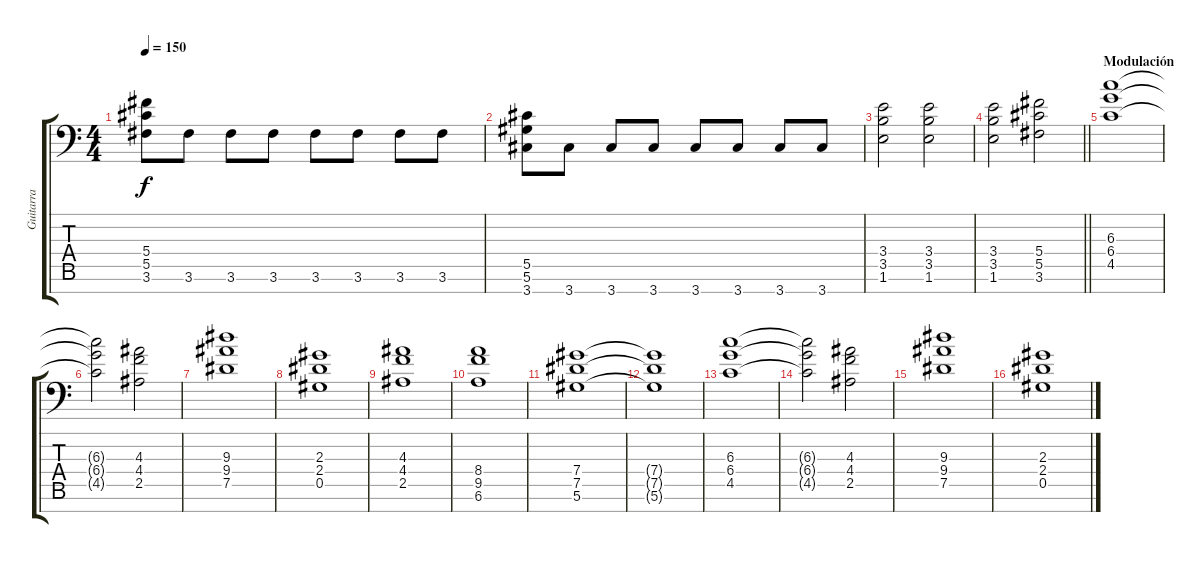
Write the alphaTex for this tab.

\track ("Guitarra" "Guitarra") {instrument distortionguitar}
\staff {score tabs}
\tuning (Eb4 Bb3 Gb3 Db3 Ab2 Eb2 Bb1) {hide}
\ts (4 4)
\tempo 150
\clef f4
\ks c
(5.4 5.5 3.6).8{dy f} 3.6.8 3.6.8 3.6.8 3.6.8 3.6.8 3.6.8 3.6.8 |
(5.5 5.6 3.7).8 3.7.8 3.7.8 3.7.8 3.7.8 3.7.8 3.7.8 3.7.8 |
(3.4 3.5 1.6).2 (3.4 3.5 1.6).2 |
\barLineRight lightlight
(3.4 3.5 1.6).2 (5.4 5.5 3.6).2 |
\section ("" "Modulación")
(6.3 6.4 4.5).1 |
(6.3{t} 6.4{t} 4.5{t}).2 (4.3 4.4 2.5).2 |
(9.3 9.4 7.5).1 |
(2.3 2.4 0.5).1 |
(4.3 4.4 2.5).1 |
(8.4 9.5 6.6).1 |
(7.4 7.5 5.6).1 |
(7.4{t} 7.5{t} 5.6{t}).1 |
(6.3 6.4 4.5).1 |
(6.3{t} 6.4{t} 4.5{t}).2 (4.3 4.4 2.5).2 |
(9.3 9.4 7.5).1 |
(2.3 2.4 0.5).1
